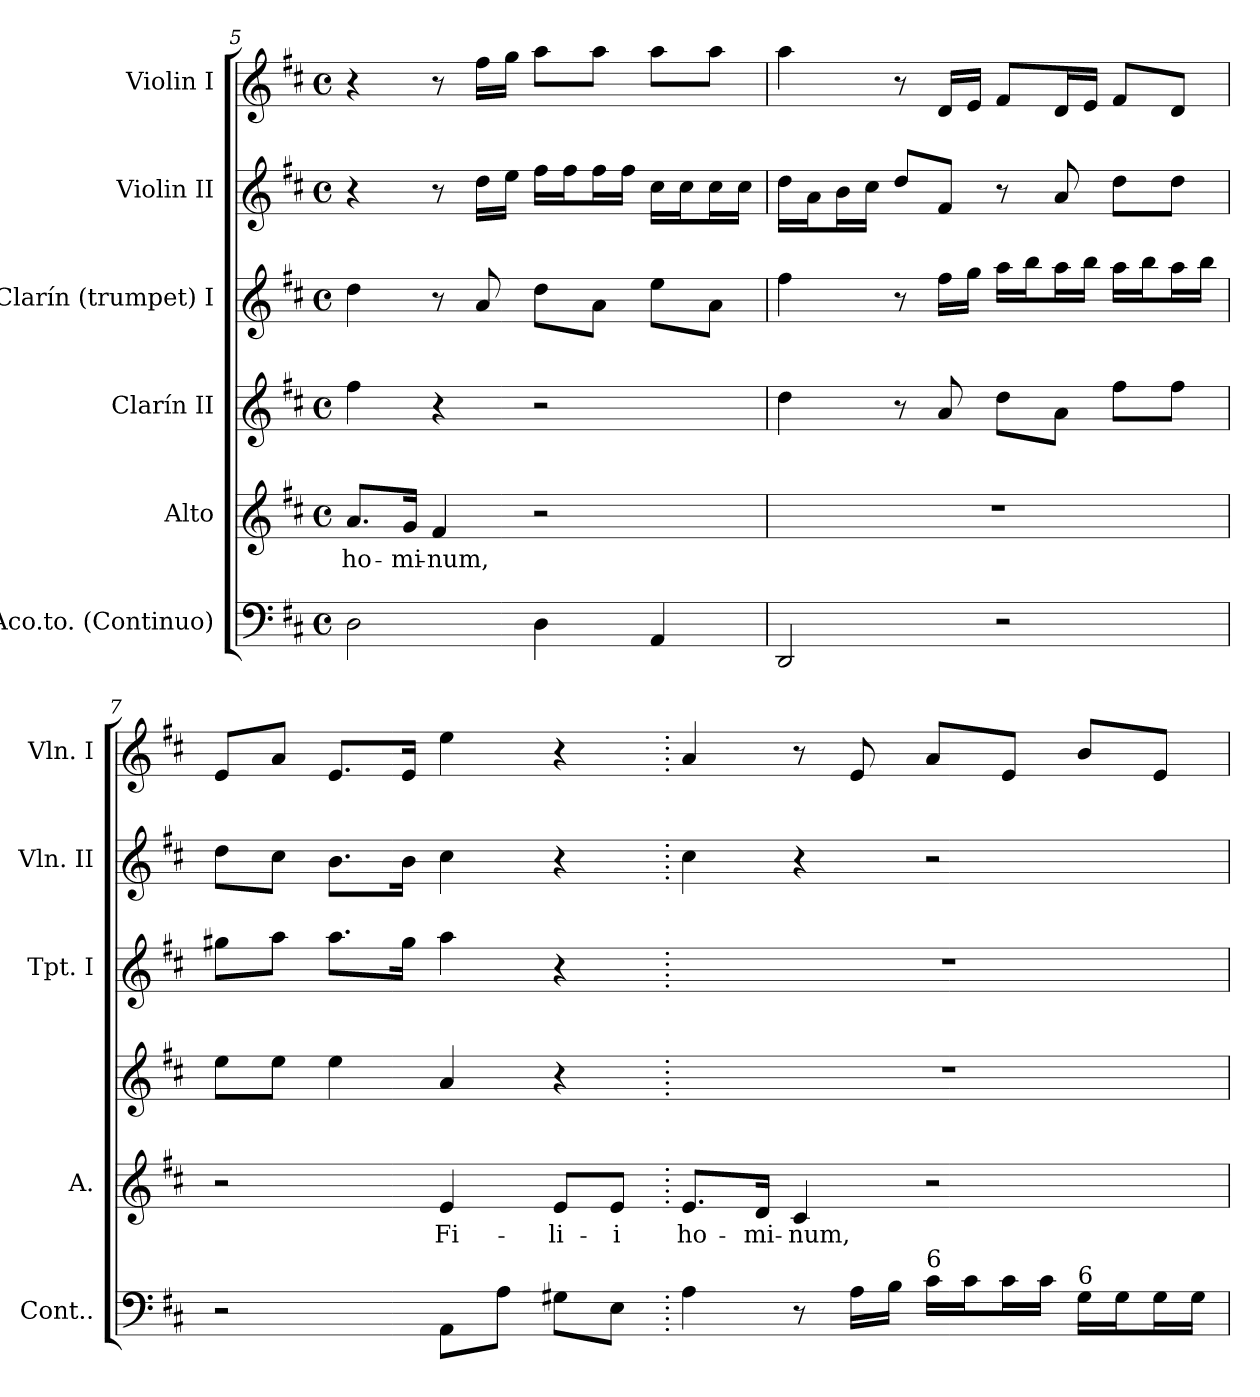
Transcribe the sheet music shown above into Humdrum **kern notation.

**kern	**kern	**text	**kern	**kern	**kern	**kern
*part6	*part5	*part5	*part4	*part3	*part2	*part1
*staff6	*staff5	*staff5	*staff4	*staff3	*staff2	*staff1
*I"Aco.to. (Continuo)	*I"Alto	*	*I"Clarín II	*I"Clarín (trumpet) I	*I"Violin II	*I"Violin I
*I'Cont..	*I'A.	*	*	*I'Tpt. I	*I'Vln. II	*I'Vln. I
*clefF4	*clefG2	*	*clefG2	*clefG2	*clefG2	*clefG2
*k[f#c#]	*k[f#c#]	*	*k[f#c#]	*k[f#c#]	*k[f#c#]	*k[f#c#]
*D:	*D:	*	*D:	*D:	*D:	*D:
*M4/4	*M4/4	*	*M4/4	*M4/4	*M4/4	*M4/4
*met(c)	*met(c)	*	*met(c)	*met(c)	*met(c)	*met(c)
=5	=5	=5	=5	=5	=5	=5
!	!	!LO:LY:b:color=#000000	!	!	!	!
2Di\	8.ai/L	ho-	4ff#i\	4ddi\	4r	4r
!	!	!LO:LY:b:color=#000000	!	!	!	!
.	16gi/Jk	-mi-	.	.	.	.
!	!	!LO:LY:b:color=#000000	!	!	!	!
.	4f#i/	-num,	4r	8r	8r	8r
.	.	.	.	8ai/	16ddi\LL	16ff#i\LL
.	.	.	.	.	16eei\JJ	16ggi\JJ
4Di\	2r	.	2r	8ddi\L	16ff#i\LL	8aai\L
.	.	.	.	.	16ff#i\J	.
.	.	.	.	8ai\J	16ff#i\L	8aai\J
.	.	.	.	.	16ff#i\JJ	.
4AAi/	.	.	.	8eei\L	16cc#i\LL	8aai\L
.	.	.	.	.	16cc#i\J	.
.	.	.	.	8ai\J	16cc#i\L	8aai\J
.	.	.	.	.	16cc#i\JJ	.
!!LO:LB:g=z
=6	=6	=6	=6	=6	=6	=6
2DDi/	1r	.	4ddi\	4ff#i\	16ddi\LL	4aai\
.	.	.	.	.	16ai\J	.
.	.	.	.	.	16bi\L	.
.	.	.	.	.	16cc#i\JJ	.
.	.	.	8r	8r	8ddi/L	8r
.	.	.	8ai/	16ff#i\LL	8f#i/J	16di/LL
.	.	.	.	16ggi\JJ	.	16ei/JJ
2r	.	.	8ddi\L	16aai\LL	8r	8f#i/L
.	.	.	.	16bbi\J	.	.
.	.	.	8ai\J	16aai\L	8ai/	16di/L
.	.	.	.	16bbi\JJ	.	16ei/JJ
.	.	.	8ff#i\L	16aai\LL	8ddi\L	8f#i/L
.	.	.	.	16bbi\J	.	.
.	.	.	8ff#i\J	16aai\L	8ddi\J	8di/J
.	.	.	.	16bbi\JJ	.	.
=7	=7	=7	=7	=7	=7	=7
2r	2r	.	8eei\L	8gg#Xi\L	8ddi\L	8ei/L
.	.	.	8eei\J	8aai\J	8cc#i\J	8ai/J
.	.	.	4eei\	8.aai\L	8.bi\L	8.ei/L
.	.	.	.	16gg#i\Jk	16bi\Jk	16ei/Jk
!	!	!LO:LY:b:color=#000000	!	!	!	!
8AAi\L	4ei/	Fi-	4ai/	4aai\	4cc#i\	4eei\
8Ai\J	.	.	.	.	.	.
!	!	!LO:LY:b:color=#000000	!	!	!	!
8G#Xi\L	8ei/L	-li-	4r	4r	4r	4r
!	!	!LO:LY:b:color=#000000	!	!	!	!
8Ei\J	8ei/J	-i	.	.	.	.
=8.	=8.	=8.	=8.	=8.	=8.	=8.
!	!	!LO:LY:b:color=#000000	!	!	!	!
4Ai\	8.ei/L	ho-	1r	1r	4cc#i\	4ai/
!	!	!LO:LY:b:color=#000000	!	!	!	!
.	16di/Jk	-mi-	.	.	.	.
!	!	!LO:LY:b:color=#000000	!	!	!	!
8r	4c#i/	-num,	.	.	4r	8r
16Ai\LL	.	.	.	.	.	8ei/
16Bi\JJ	.	.	.	.	.	.
!LO:TX:a:t=6	!	!	!	!	!	!
16c#i\LL	2r	.	.	.	2r	8ai/L
16c#i\J	.	.	.	.	.	.
16c#i\L	.	.	.	.	.	8ei/J
16c#i\JJ	.	.	.	.	.	.
!LO:TX:a:t=6	!	!	!	!	!	!
16Gi\LL	.	.	.	.	.	8bi/L
16Gi\J	.	.	.	.	.	.
16Gi\L	.	.	.	.	.	8ei/J
16Gi\JJ	.	.	.	.	.	.
=	=	=	=	=	=	=
*-	*-	*-	*-	*-	*-	*-
